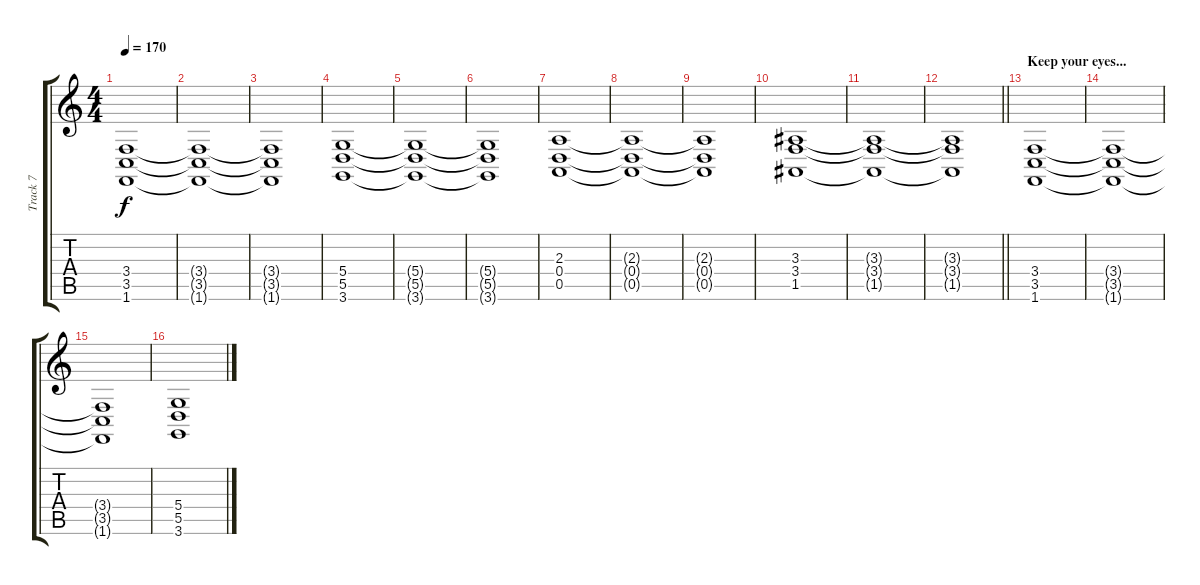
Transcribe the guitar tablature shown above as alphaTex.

\track ("Track 7" "Track 7") {instrument stringensemble1}
\staff {score tabs}
\tuning (E4 B3 G3 D3 A2 E2) {hide}
\ts (4 4)
\tempo 170
\clef g2
\ks c
(3.4 3.5 1.6).1{dy f} |
(3.4{t} 3.5{t} 1.6{t}).1 |
(3.4{t} 3.5{t} 1.6{t}).1 |
(5.4 5.5 3.6).1 |
(5.4{t} 5.5{t} 3.6{t}).1 |
(5.4{t} 5.5{t} 3.6{t}).1 |
(2.3 0.4 0.5).1 |
(2.3{t} 0.4{t} 0.5{t}).1 |
(2.3{t} 0.4{t} 0.5{t}).1 |
(3.3 3.4 1.5).1 |
(3.3{t} 3.4{t} 1.5{t}).1 |
\barLineRight lightlight
(3.3{t} 3.4{t} 1.5{t}).1 |
\section ("" "Keep your eyes...")
(3.4 3.5 1.6).1 |
(3.4{t} 3.5{t} 1.6{t}).1 |
(3.4{t} 3.5{t} 1.6{t}).1 |
(5.4 5.5 3.6).1
